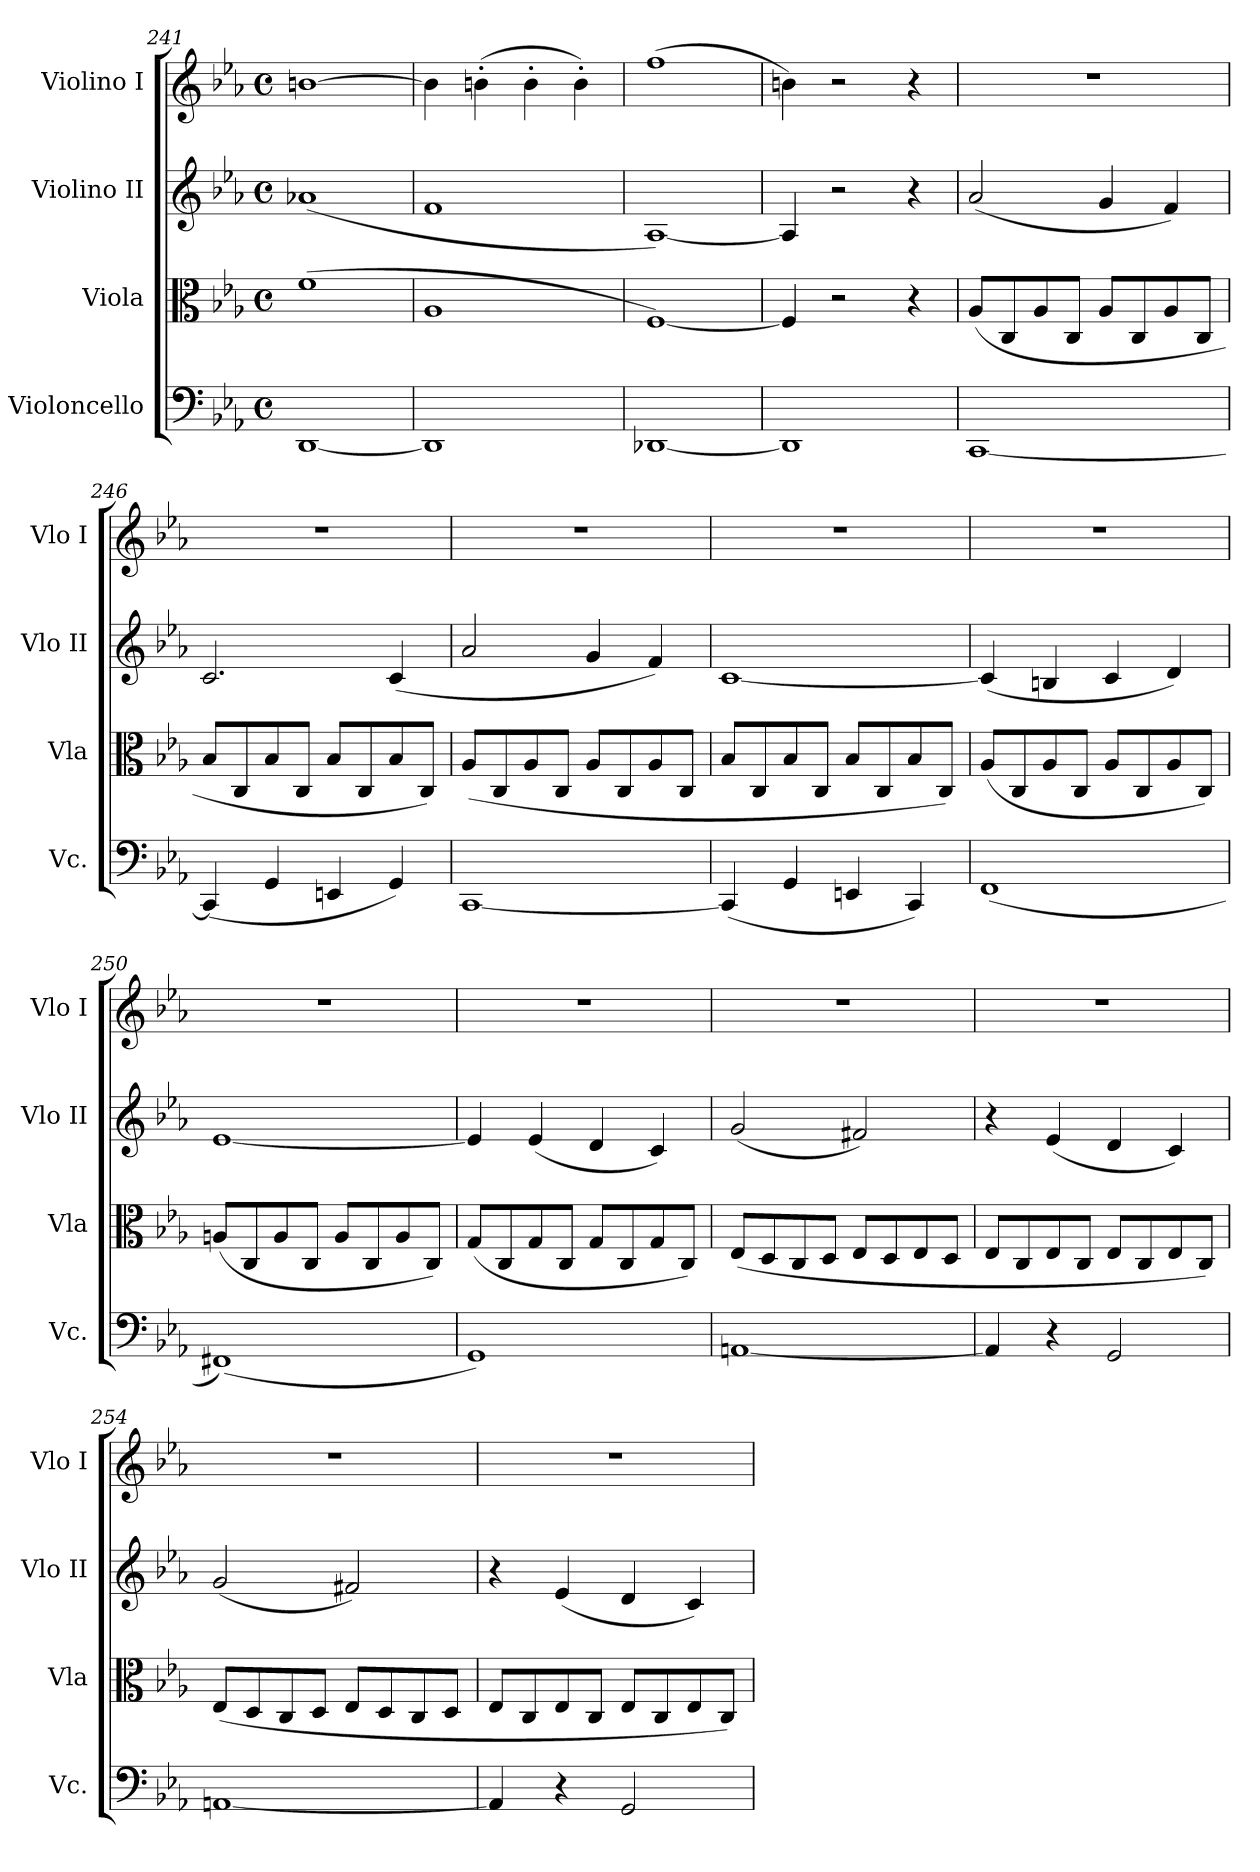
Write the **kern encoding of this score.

**kern	**kern	**kern	**kern
*part4	*part3	*part2	*part1
*staff4	*staff3	*staff2	*staff1
*I"Violoncello	*I"Viola	*I"Violino II	*I"Violino I
*I'Vc.	*I'Vla	*I'Vlo II	*I'Vlo I
!!LO:LB:g=z
*clefF4	*clefC3	*clefG2	*clefG2
*k[b-e-a-]	*k[b-e-a-]	*k[b-e-a-]	*k[b-e-a-]
*M4/4	*M4/4	*M4/4	*M4/4
*met(c)	*met(c)	*met(c)	*met(c)
=241	=241	=241	=241
[1DD	(>1f	(>1a-X	[1bn
=242	=242	=242	=242
1DD]	1A-	1f	4b\]
.	.	.	(>4bn'\
.	.	.	4b'\
.	.	.	4b'\)
=243	=243	=243	=243
[1DD-X	[1F)	[1A-)	(>1ff
=244	=244	=244	=244
1DD-]	4F/]	4A-/]	4bn\)
.	2r	2r	2r
.	4r	4r	4r
=245	=245	=245	=245
[1CC	(>8A-/L	(2a-/	1r
.	8C/	.	.
.	8A-/	.	.
.	8C/J	.	.
.	8A-/L	4g/	.
.	8C/	.	.
.	8A-/	4f/)	.
.	8C/J	.	.
=246	=246	=246	=246
(4CC/]	8B-/L	2.c/	1r
.	8C/	.	.
4GG/	8B-/	.	.
.	8C/J	.	.
4EEn/	8B-/L	.	.
.	8C/	.	.
4GG/)	8B-/	(4c/	.
.	8C/J)	.	.
=247	=247	=247	=247
[1CC	(>8A-/L	2a-/	1r
.	8C/	.	.
.	8A-/	.	.
.	8C/J	.	.
.	8A-/L	4g/	.
.	8C/	.	.
.	8A-/	4f/)	.
.	8C/J	.	.
=248	=248	=248	=248
(4CC/]	8B-/L	[1c	1r
.	8C/	.	.
4GG/	8B-/	.	.
.	8C/J	.	.
4EEn/	8B-/L	.	.
.	8C/	.	.
4CC/)	8B-/	.	.
.	8C/J)	.	.
=249	=249	=249	=249
(1FF	(8A-/L	(4c/]	1r
.	8C/	.	.
.	8A-/	4Bn/	.
.	8C/J	.	.
.	8A-/L	4c/	.
.	8C/	.	.
.	8A-/	4d/)	.
.	8C/J)	.	.
!!LO:PB:g=z
=250	=250	=250	=250
(1FF#X)	(8An/L	[1e-	1r
.	8C/	.	.
.	8A/	.	.
.	8C/J	.	.
.	8A/L	.	.
.	8C/	.	.
.	8A/	.	.
.	8C/J)	.	.
=251	=251	=251	=251
1GG)	(8G/L	4e-/]	1r
.	8C/	.	.
.	8G/	(4e-/	.
.	8C/J	.	.
.	8G/L	4d/	.
.	8C/	.	.
.	8G/	4c/)	.
.	8C/J)	.	.
=252	=252	=252	=252
[1AAn	(>8E-/L	(2g/	1r
.	8D/	.	.
.	8C/	.	.
.	8D/J	.	.
.	8E-/L	2f#X/)	.
.	8D/	.	.
.	8E-/	.	.
.	8D/J	.	.
=253	=253	=253	=253
4AA/]	8E-/L	4r	1r
.	8C/	.	.
4r	8E-/	(4e-/	.
.	8C/J	.	.
2GG/	8E-/L	4d/	.
.	8C/	.	.
.	8E-/	4c/)	.
.	8C/J)	.	.
=254	=254	=254	=254
[1AAn	(>8E-/L	(2g/	1r
.	8D/	.	.
.	8C/	.	.
.	8D/J	.	.
.	8E-/L	2f#X/)	.
.	8D/	.	.
.	8C/	.	.
.	8D/J	.	.
=255	=255	=255	=255
4AA/]	8E-/L	4r	1r
.	8C/	.	.
4r	8E-/	(4e-/	.
.	8C/J	.	.
2GG/	8E-/L	4d/	.
.	8C/	.	.
.	8E-/	4c/)	.
.	8C/J)	.	.
=	=	=	=
*-	*-	*-	*-
